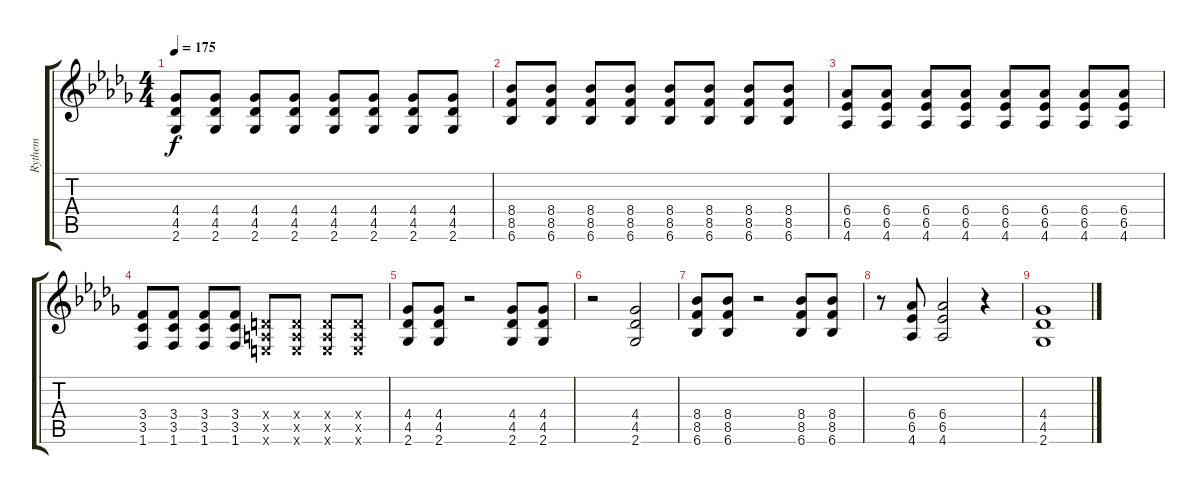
\track ("Rythem" "Rythem") {instrument distortionguitar}
\staff {score tabs}
\tuning (E4 B3 G3 D3 A2 E2) {hide}
\ts (4 4)
\tempo 175
\clef g2
\ks db
(4.4 4.5 2.6).8{dy f} (4.4 4.5 2.6).8 (4.4 4.5 2.6).8 (4.4 4.5 2.6).8 (4.4 4.5 2.6).8 (4.4 4.5 2.6).8 (4.4 4.5 2.6).8 (4.4 4.5 2.6).8 |
(8.4 8.5 6.6).8 (8.4 8.5 6.6).8 (8.4 8.5 6.6).8 (8.4 8.5 6.6).8 (8.4 8.5 6.6).8 (8.4 8.5 6.6).8 (8.4 8.5 6.6).8 (8.4 8.5 6.6).8 |
(6.4 6.5 4.6).8 (6.4 6.5 4.6).8 (6.4 6.5 4.6).8 (6.4 6.5 4.6).8 (6.4 6.5 4.6).8 (6.4 6.5 4.6).8 (6.4 6.5 4.6).8 (6.4 6.5 4.6).8 |
(3.4 3.5 1.6).8 (3.4 3.5 1.6).8 (3.4 3.5 1.6).8 (3.4 3.5 1.6).8 (0.4{x} 0.5{x} 0.6{x}).8 (0.4{x} 0.5{x} 0.6{x}).8 (0.4{x} 0.5{x} 0.6{x}).8 (0.4{x} 0.5{x} 0.6{x}).8 |
(4.4 4.5 2.6).8 (4.4 4.5 2.6).8 r.2 (4.4 4.5 2.6).8 (4.4 4.5 2.6).8 |
r.2 (4.4 4.5 2.6).2 |
(8.4 8.5 6.6).8 (8.4 8.5 6.6).8 r.2 (8.4 8.5 6.6).8 (8.4 8.5 6.6).8 |
r.8 (6.4 6.5 4.6).8 (6.4 6.5 4.6).2 r.4 |
(4.4 4.5 2.6).1
